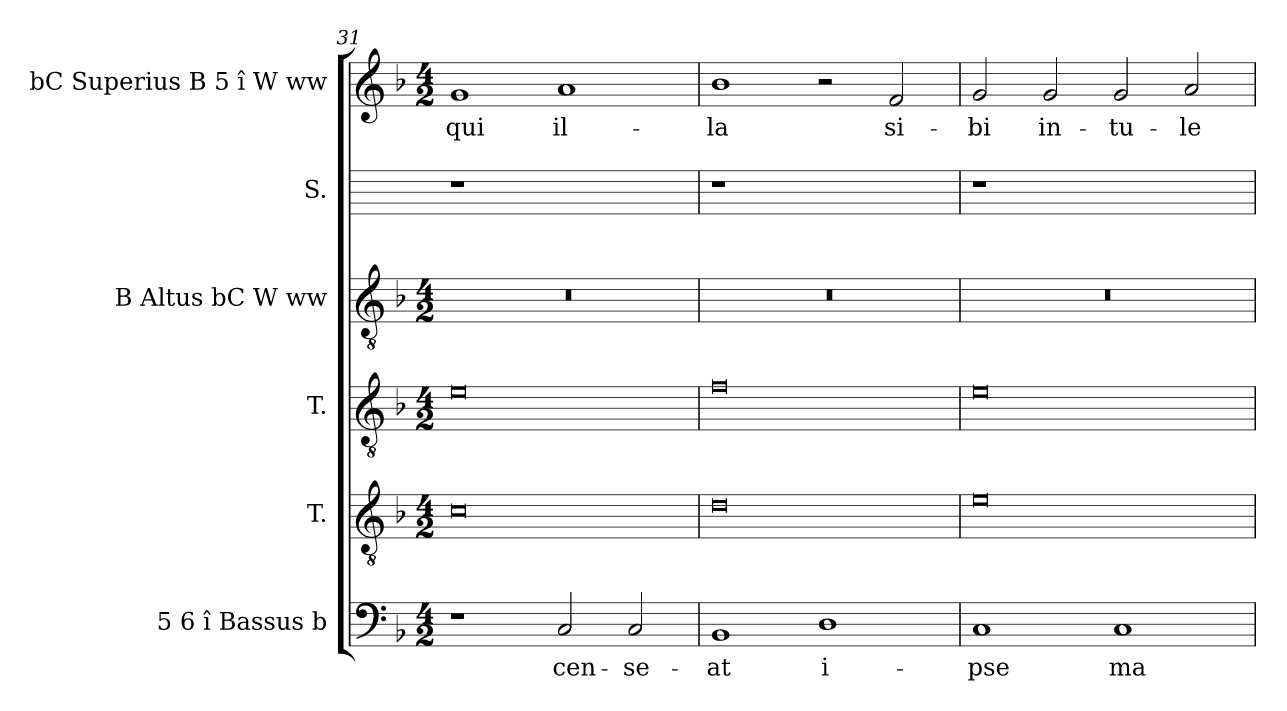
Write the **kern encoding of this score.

**kern	**text	**kern	**kern	**kern	**kern	**kern	**text
*part6	*part6	*part5	*part4	*part3	*part2	*part1	*part1
*staff6	*staff6	*staff5	*staff4	*staff3	*staff2	*staff1	*staff1
*I"5  6  î  Bassus  b	*	*I"T.	*I"T.	*I"B  Altus  bC  W  ww	*I"S.	*I"bC  Superius  B  5 î W  ww	*
*I'B.	*	*I'T.	*I'T.	*I'A.	*I'S.	*I'S.	*
*clefF4	*	*clefGv2	*clefGv2	*clefGv2	*	*clefG2	*
*k[b-]	*	*k[b-]	*k[b-]	*k[b-]	*	*k[b-]	*
*F:	*	*F:	*F:	*F:	*	*F:	*
*M4/2	*	*M4/2	*M4/2	*M4/2	*	*M4/2	*
=31	=31	=31	=31	=31	=31	=31	=31
!	!	!	!	!	!	!	!LO:LY:b:cj
1r	.	0c	0e	0r	1r	1g	qui
!	!LO:LY:b:cj	!	!	!	!	!	!LO:LY:b:cj
2C/	cen-	.	.	.	1ryy	1a	il-
!	!LO:LY:b:cj	!	!	!	!	!	!
2C/	-se-	.	.	.	.	.	.
=32	=32	=32	=32	=32	=32	=32	=32
!	!LO:LY:b:cj	!	!	!	!	!	!LO:LY:b:cj
1BB-	-at	0d	0f	0r	1r	1b-	-la
!	!LO:LY:b:rj	!	!	!	!	!	!
1D	i-	.	.	.	1ryy	2r	.
!	!	!	!	!	!	!	!LO:LY:b:cj
.	.	.	.	.	.	2f/	si-
=33	=33	=33	=33	=33	=33	=33	=33
!	!LO:LY:b:cj	!	!	!	!	!	!LO:LY:b:cj
1C	-pse	0e	0e	0r	1r	2g/	-bi
!	!	!	!	!	!	!	!LO:LY:b:cj
.	.	.	.	.	.	2g/	in-
!	!LO:LY:b:cj	!	!	!	!	!	!LO:LY:b:cj
1C	ma-	.	.	.	1ryy	2g/	-tu-
!	!	!	!	!	!	!	!LO:LY:b:cj
.	.	.	.	.	.	2a/	-le-
=	=	=	=	=	=	=	=
*-	*-	*-	*-	*-	*-	*-	*-
